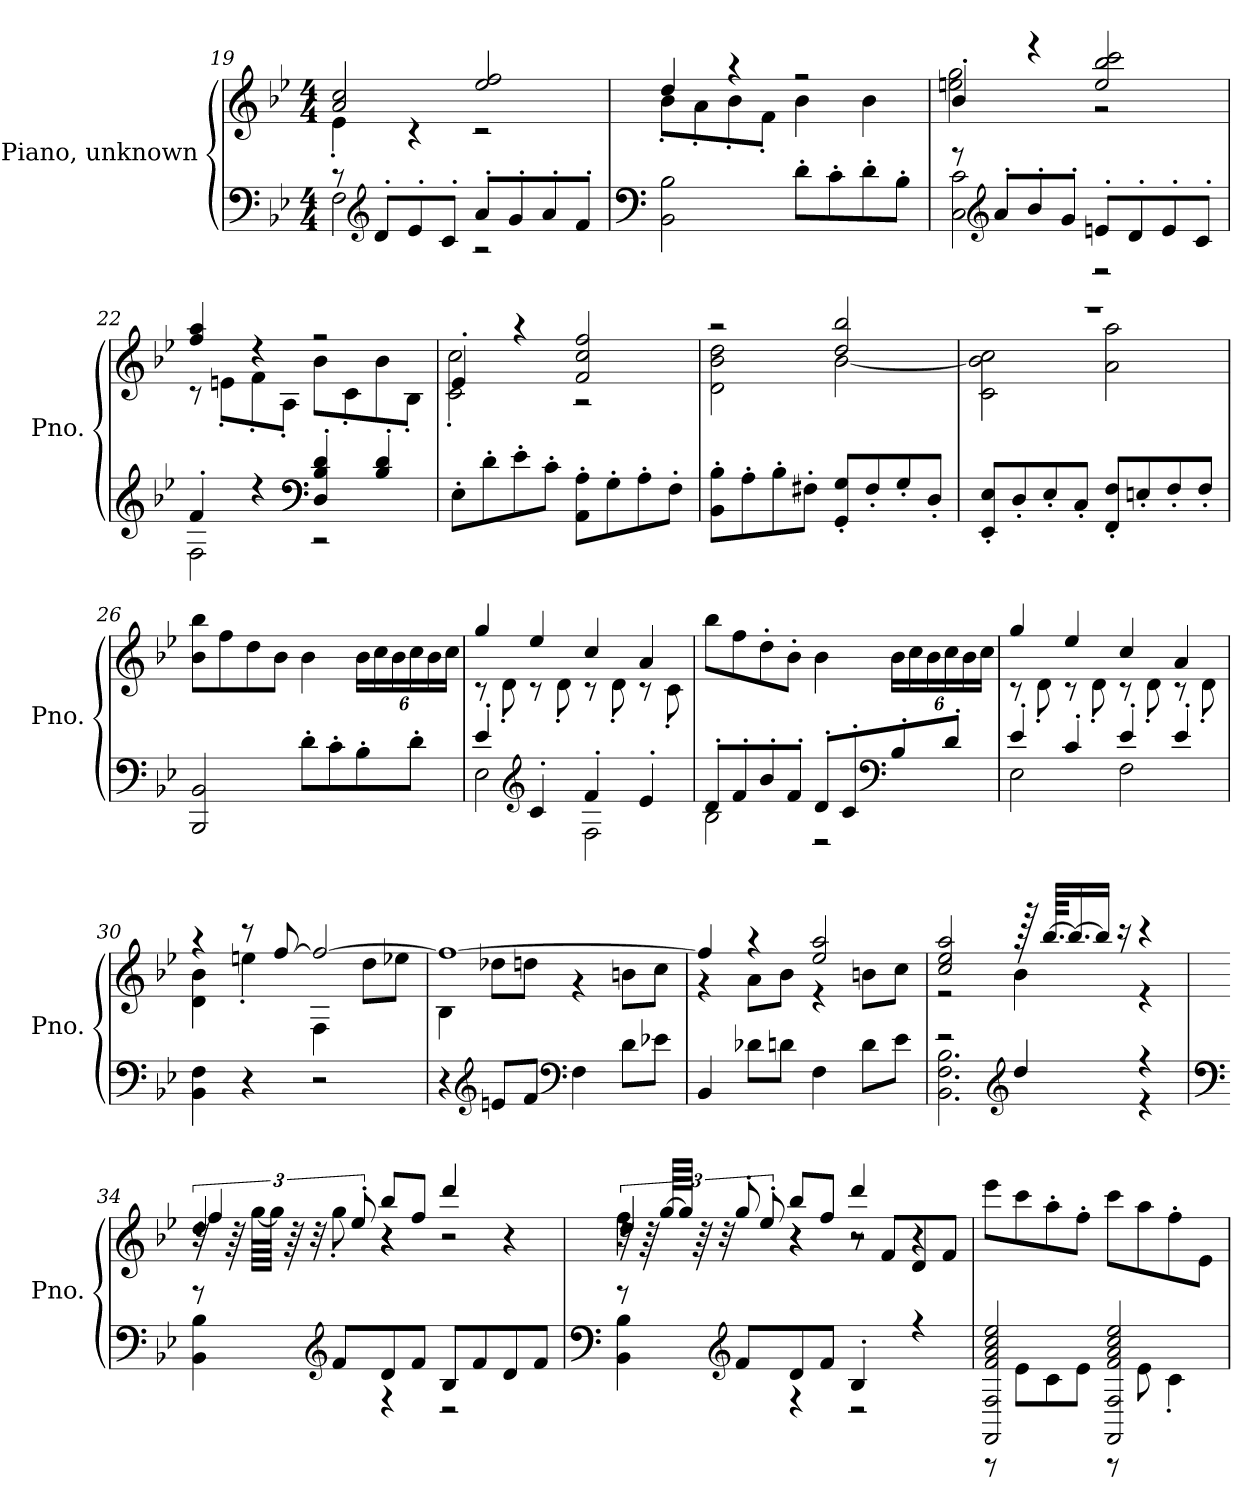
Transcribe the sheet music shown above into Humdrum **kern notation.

**kern	**kern
*part1	*part1
*staff2	*staff1
*I"Piano, unknown	*
*I'Pno.	*
*clefF4	*clefG2
*k[b-e-]	*k[b-e-]
*M4/4	*M4/4
=19	=19
*^	*^
8r	2F\	2a/ 2cc/	4e-'\
*clefG2	*	*	*
8d'/L	.	.	.
8e-'/	.	.	4r
8c'/J	.	.	.
8a'/L	2r	2ee-/ 2ff/	2r
8g'/	.	.	.
8a'/	.	.	.
8f'/J	.	.	.
*v	*v	*	*
=20	=20	=20
*clefF4	*	*
2BB-\ 2B-\	4dd/	8b-'\L
.	.	8a'\
.	4r	8b-'\
.	.	8f'\J
8d'\L	2r	4b-\
8c'\	.	.
8d'\	.	4b-\
8B-'\J	.	.
=21	=21	=21
*^	*	*
8r	2C\ 2c\	4b-'/	2een\ 2gg\
*clefG2	*	*	*
8a'/L	.	.	.
8b-'/	.	4r	.
8g'/J	.	.	.
8en'/L	2r	2ee/ 2bb-/ 2ccc/	2r
8d'/	.	.	.
8e'/	.	.	.
8c'/J	.	.	.
!!LO:LB:g=z	!!
=22	=22	=22	=22
4f'/	2F\	4ff/ 4aa/	8r
.	.	.	8en'\L
4r	.	4r	8f'\
.	.	.	8A'\J
*clefF4	*	*	*
4D/' 4B-/' 4d/'	2r	2r	8b-\L
.	.	.	8c'\
4B-/' 4d/'	.	.	8b-\
.	.	.	8B-'\J
*v	*v	*	*
=23	=23	=23
8E-'\L	4e-'/	2c\' 2cc\'
8d'\	.	.
8e-'\	4r	.
8c'\J	.	.
8AA\' 8A\'L	2f/ 2cc/ 2ff/	2r
8G'\	.	.
8A'\	.	.
8F'\J	.	.
=24	=24	=24
8BB-\' 8B-\'L	2r	2d\ 2b-\ 2dd\
8A'\	.	.
8B-'\	.	.
8F#X'\J	.	.
8GG/' 8G/'L	2dd/ 2bb-/	[2b-\
8F#'/	.	.
8G'/	.	.
8D'/J	.	.
=25	=25	=25
8EE-/' 8E-/'L	1r	2c\ 2b-\] 2cc\
8D'/	.	.
8E-'/	.	.
8C'/J	.	.
8FF/' 8F/'L	.	2a\ 2aa\
8En'/	.	.
8F'/	.	.
8F'/J	.	.
*	*v	*v
!!LO:PB:g=z
=26	=26
2BBB-/ 2BB-/	8b-\ 8bb-\L
.	8ff\
.	8dd\
.	8b-\J
8d'\L	4b-\
8c'\	.
*	*Xbrackettup
8B-'\	24b-\LL
.	24cc\
.	24b-\
8d'\J	24cc\
.	24b-\
.	24cc\JJ
=27	=27
*^	*^
4e-'/	2E-\	4gg/	8r
.	.	.	8d'\
*clefG2	*	*	*
4c'/	.	4ee-/	8r
.	.	.	8d'\
4f'/	2F\	4cc/	8r
.	.	.	8d'\
4e-'/	.	4a/	8r
.	.	.	8c'\
*	*	*v	*v
=28	=28	=28
8d'/L	2B-\	8bb-\L
8f'/	.	8ff\
8b-'/	.	8dd'\
8f'/J	.	8b-'\J
8d'/L	2r	4b-\
8c'/	.	.
*clefF4	*	*
8B-'/	.	24b-\LL
.	.	24cc\
.	.	24b-\
8d'/J	.	24cc\
.	.	24b-\
.	.	24cc\JJ
=29	=29	=29
*	*	*^
4e-'/	2E-\	4gg/	8r
.	.	.	8d'\
4c'/	.	4ee-/	8r
.	.	.	8d'\
4e-'/	2F\	4cc/	8r
.	.	.	8d'\
4e-'/	.	4a/	8r
.	.	.	8d'\
*v	*v	*	*
!!LO:LB:g=z	!!
=30	=30	=30
4BB-\ 4F\	4r	4d\ 4b-\
4r	8r	4een'\
.	[8ff/	.
2r	2ff/_	4F\
.	.	8dd\L
.	.	8ee-X\J
=31	=31	=31
4r	1ff_	4B-\
*clefG2	*	*
8en/L	.	8dd-X\L
8f/J	.	8ddn\J
*clefF4	*	*
4F\	.	4r
8d\L	.	8bn\L
8e-X\J	.	8cc\J
=32	=32	=32
4BB-/	4ff/]	4r
8d-X\L	4r	8a\L
8dn\J	.	8b-\J
4F\	2ee-/ 2aa/	4r
8d\L	.	8bn\L
8e-\J	.	8cc\J
=33	=33	=33
*^	*	*
2r	2.BB-\ 2.F\ 2.B-\	2cc/ 2ee-/ 2aa/	2r
*clefG2	*	*	*
4dd/	.	128r	4b-\
.	.	[64.bb-/KKLL	.
.	.	16.bb-/_	.
.	.	16bb-/JJ]	.
.	.	16r	.
4r	4r	4r	4r
*	*	*v	*v
!!LO:LB:g=z
=34	=34	=34
*clefF4	*	*
*	*	*brackettup
*	*	*^
*	*	*	*^
8r	4BB-\ 4B-\	6dd/	32r	4ff/
.	.	.	64r	.
.	.	.	[64gg\LLLL	.
.	.	.	64gg\JJJJ]	.
.	.	.	64r	.
.	.	.	32r	.
*clefG2	*	*	*	*
8f/L	.	.	8gg'\	.
.	.	12ee-'/	.	.
8d/	4r	8bb-/L	4r	4r
8f/J	.	8ff/J	.	.
8B-/L	2r	4ddd/	2r	2r
8f/	.	.	.	.
8d/	.	4r	.	.
8f/J	.	.	.	.
=35	=35	=35	=35	=35
*clefF4	*	*	*	*
8r	4BB-\ 4B-\	32r	4ff\	6dd/
.	.	64r	.	.
.	.	[64gg/LLLL	.	.
.	.	64gg/JJJJ]	.	.
.	.	64r	.	.
.	.	32r	.	.
*clefG2	*	*	*	*
8f/L	.	8gg'/	.	.
.	.	.	.	12ee-'/
8d/	4r	4r	4r	8bb-/L
8f/J	.	.	.	8ff/J
4B-'/	2r	4ddd/	2r	8r
.	.	.	.	8f/L
4r	.	4r	.	8d/
.	.	.	.	8f/J
*	*	*v	*v	*v
!!LO:LB:g=z
=36	=36	=36
2FF/ 2F/ 2f/ 2a/ 2cc/ 2ee-/	8r	8eee-\L
.	8e-\L	8ccc\
.	8c\	8aa'\
.	8e-\J	8ff'\J
2FF/ 2F/ 2f/ 2a/ 2cc/ 2ee-/	8r	8ccc\L
.	8e-\	8aa\
.	4c'\	8ff'\
.	.	8e-\J
*v	*v	*
=	=
*-	*-
